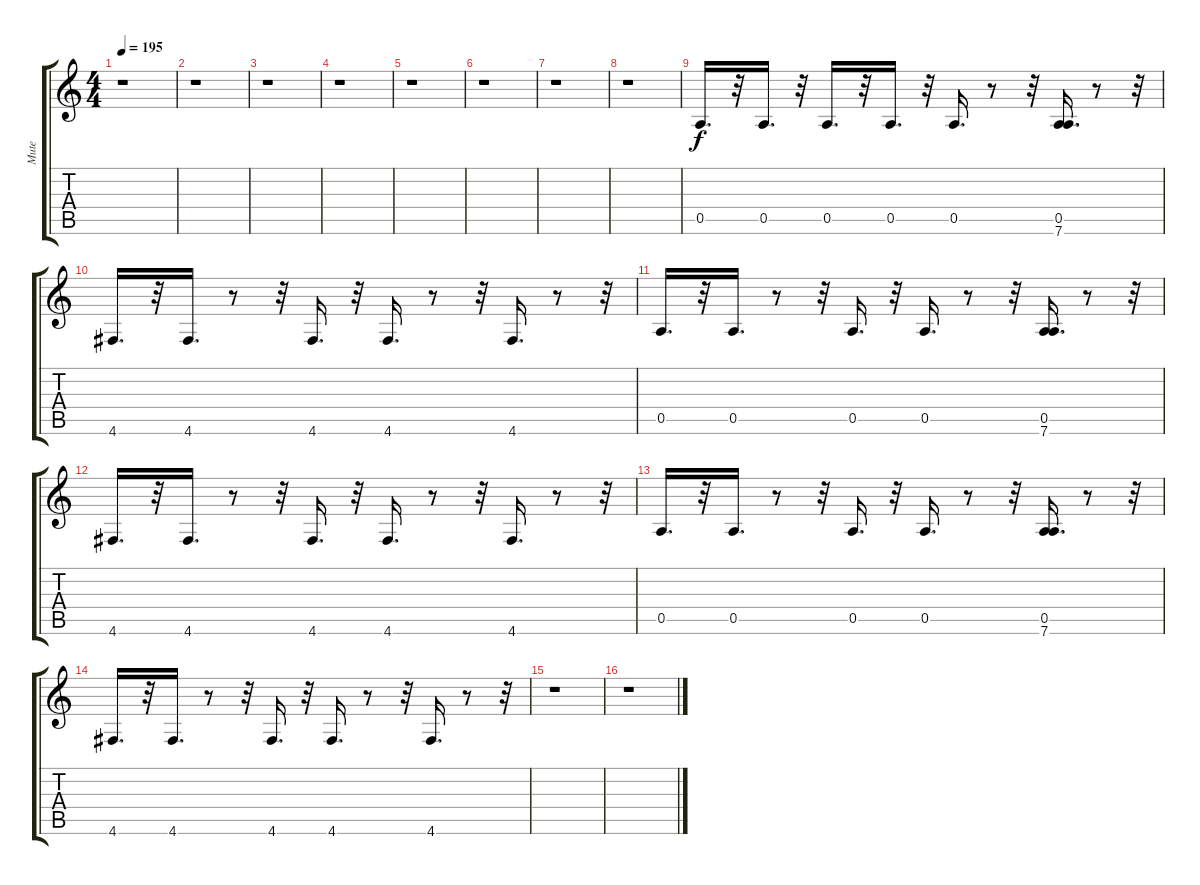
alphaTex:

\track ("Mute" "Mute") {instrument electricguitarmuted}
\staff {score tabs}
\tuning (E4 B3 G3 D3 A2 D2) {hide}
\ts (4 4)
\tempo 195
\clef g2
\ks c
r.1{dy f} |
r.1 |
r.1 |
r.1 |
r.1 |
r.1 |
r.1 |
r.1 |
0.5.16{d} r.32 0.5.16{d} r.32 0.5.16{d} r.32 0.5.16{d} r.32 0.5.16{d} r.8 r.32 (0.5 7.6).16{d} r.8 r.32 |
4.6.16{d} r.32 4.6.16{d} r.8 r.32 4.6.16{d} r.32 4.6.16{d} r.8 r.32 4.6.16{d} r.8 r.32 |
0.5.16{d} r.32 0.5.16{d} r.8 r.32 0.5.16{d} r.32 0.5.16{d} r.8 r.32 (0.5 7.6).16{d} r.8 r.32 |
4.6.16{d} r.32 4.6.16{d} r.8 r.32 4.6.16{d} r.32 4.6.16{d} r.8 r.32 4.6.16{d} r.8 r.32 |
0.5.16{d} r.32 0.5.16{d} r.8 r.32 0.5.16{d} r.32 0.5.16{d} r.8 r.32 (0.5 7.6).16{d} r.8 r.32 |
4.6.16{d} r.32 4.6.16{d} r.8 r.32 4.6.16{d} r.32 4.6.16{d} r.8 r.32 4.6.16{d} r.8 r.32 |
r.1 |
r.1
